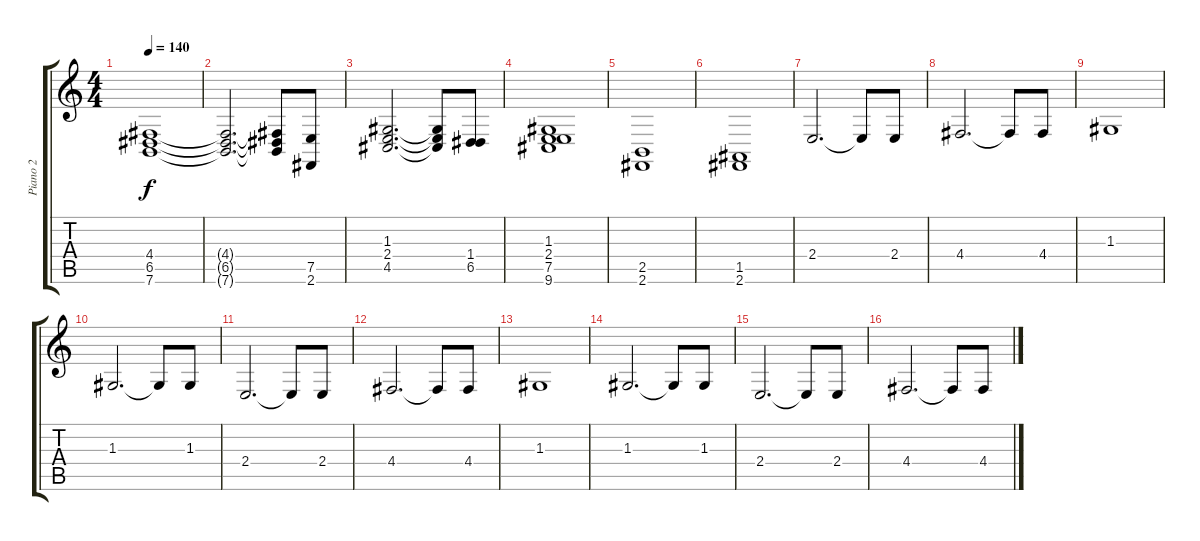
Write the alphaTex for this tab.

\track ("Piano 2" "Piano 2") {instrument acousticgrandpiano}
\staff {score tabs}
\tuning (E4 B3 G3 D3 A2 E2) {hide}
\ts (4 4)
\tempo 140
\clef g2
\ks c
(4.4 6.5 7.6).1{dy f} |
(4.4{t} 6.5{t} 7.6{t}).2{d} (4.4{t} 6.5{t} 7.6{t}).8 (7.5 2.6).8 |
(1.3 2.4 4.5).2{d} (1.3{t} 2.4{t} 4.5{t}).8 (1.4 6.5).8 |
(1.3 2.4 7.5 9.6).1 |
(2.5 2.6).1 |
(1.5 2.6).1 |
2.4.2{d} 2.4{t}.8 2.4.8 |
4.4.2{d} 4.4{t}.8 4.4.8 |
1.3.1 |
1.3.2{d} 1.3{t}.8 1.3.8 |
2.4.2{d} 2.4{t}.8 2.4.8 |
4.4.2{d} 4.4{t}.8 4.4.8 |
1.3.1 |
1.3.2{d} 1.3{t}.8 1.3.8 |
2.4.2{d} 2.4{t}.8 2.4.8 |
4.4.2{d} 4.4{t}.8 4.4.8
